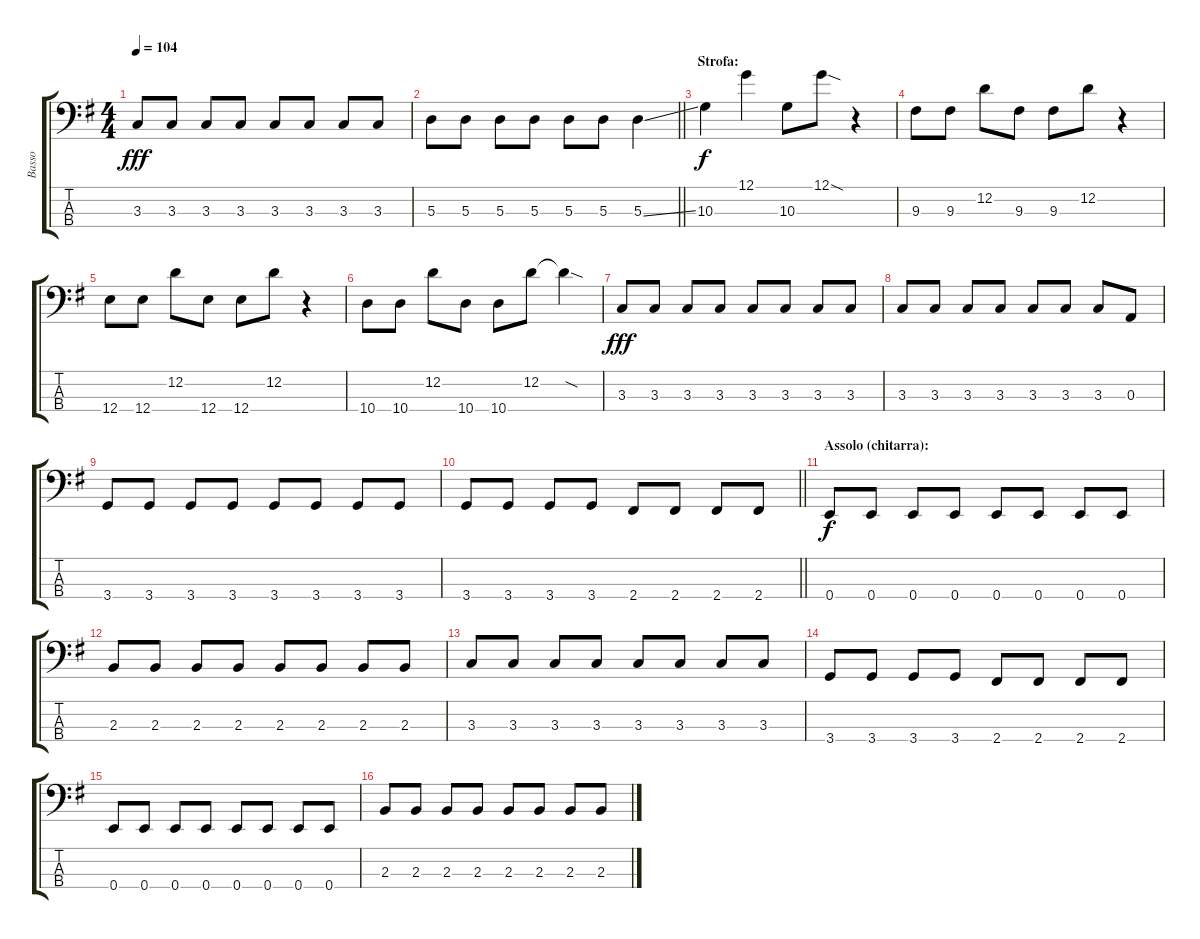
\track ("Basso" "Basso") {instrument electricbasspick}
\staff {score tabs}
\tuning (G2 D2 A1 E1) {hide}
\ts (4 4)
\tempo 104
\clef f4
\ks g
3.3.8{dy fff} 3.3.8 3.3.8 3.3.8 3.3.8 3.3.8 3.3.8 3.3.8 |
\barLineRight lightlight
5.3.8 5.3.8 5.3.8 5.3.8 5.3.8 5.3.8 5.3{ss}.4 |
\section ("" "Strofa:")
10.3.4{dy f} 12.1.4 10.3.8 12.1{sod}.8 r.4 |
9.3.8 9.3.8 12.2.8 9.3.8 9.3.8 12.2.8 r.4 |
12.4.8 12.4.8 12.2.8 12.4.8 12.4.8 12.2.8 r.4 |
10.4.8 10.4.8 12.2.8 10.4.8 10.4.8 12.2.8 12.2{sod t}.4 |
3.3.8{dy fff} 3.3.8 3.3.8 3.3.8 3.3.8 3.3.8 3.3.8 3.3.8 |
3.3.8 3.3.8 3.3.8 3.3.8 3.3.8 3.3.8 3.3.8 0.3.8 |
3.4.8 3.4.8 3.4.8 3.4.8 3.4.8 3.4.8 3.4.8 3.4.8 |
\barLineRight lightlight
3.4.8 3.4.8 3.4.8 3.4.8 2.4.8 2.4.8 2.4.8 2.4.8 |
\section ("" "Assolo (chitarra):")
0.4.8{dy f} 0.4.8 0.4.8 0.4.8 0.4.8 0.4.8 0.4.8 0.4.8 |
2.3.8 2.3.8 2.3.8 2.3.8 2.3.8 2.3.8 2.3.8 2.3.8 |
3.3.8 3.3.8 3.3.8 3.3.8 3.3.8 3.3.8 3.3.8 3.3.8 |
3.4.8 3.4.8 3.4.8 3.4.8 2.4.8 2.4.8 2.4.8 2.4.8 |
0.4.8 0.4.8 0.4.8 0.4.8 0.4.8 0.4.8 0.4.8 0.4.8 |
2.3.8 2.3.8 2.3.8 2.3.8 2.3.8 2.3.8 2.3.8 2.3.8
